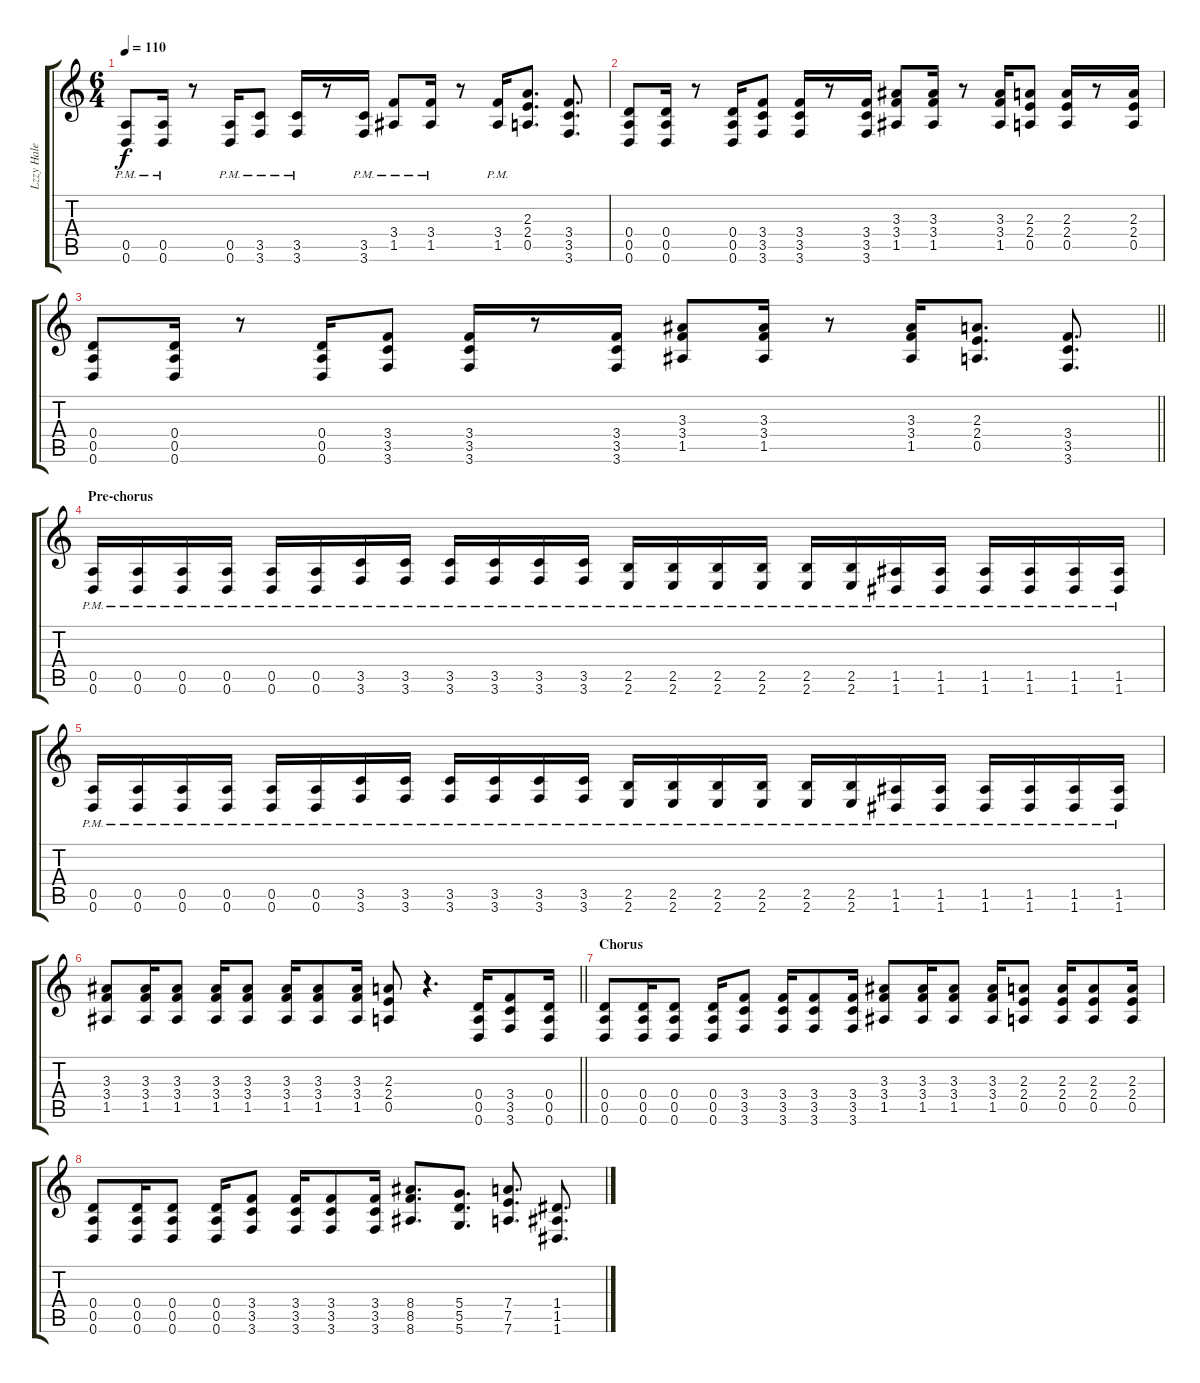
\track ("Lzzy Hale (Distortion)" "Lzzy Hale ") {instrument distortionguitar}
\staff {score tabs}
\tuning (E4 B3 G3 D3 A2 D2) {hide}
\ts (6 4)
\tempo 110
\clef g2
\ks c
(0.5{pm} 0.6{pm}).8{dy f} (0.5{pm} 0.6{pm}).16 r.8 (0.5{pm} 0.6{pm}).16 (3.5{pm} 3.6{pm}).8 (3.5{pm} 3.6{pm}).16 r.8 (3.5{pm} 3.6{pm}).16 (3.4 1.5{pm}).8 (3.4 1.5{pm}).16 r.8 (3.4 1.5{pm}).16 (2.3 2.4 0.5).8{d} (3.4 3.5 3.6).8{d} |
(0.4 0.5 0.6).8 (0.4 0.5 0.6).16 r.8 (0.4 0.5 0.6).16 (3.4 3.5 3.6).8 (3.4 3.5 3.6).16 r.8 (3.4 3.5 3.6).16 (3.3 3.4 1.5).8 (3.3 3.4 1.5).16 r.8 (3.3 3.4 1.5).16 (2.3 2.4 0.5).8 (2.3 2.4 0.5).16 r.8 (2.3 2.4 0.5).16 |
\barLineRight lightlight
(0.4 0.5 0.6).8 (0.4 0.5 0.6).16 r.8 (0.4 0.5 0.6).16 (3.4 3.5 3.6).8 (3.4 3.5 3.6).16 r.8 (3.4 3.5 3.6).16 (3.3 3.4 1.5).8 (3.3 3.4 1.5).16 r.8 (3.3 3.4 1.5).16 (2.3 2.4 0.5).8{d} (3.4 3.5 3.6).8{d} |
\section ("" "Pre-chorus")
(0.5{pm} 0.6{pm}).16 (0.5{pm} 0.6{pm}).16 (0.5{pm} 0.6{pm}).16 (0.5{pm} 0.6{pm}).16 (0.5{pm} 0.6{pm}).16 (0.5{pm} 0.6{pm}).16 (3.5{pm} 3.6{pm}).16 (3.5{pm} 3.6{pm}).16 (3.5{pm} 3.6{pm}).16 (3.5{pm} 3.6{pm}).16 (3.5{pm} 3.6{pm}).16 (3.5{pm} 3.6{pm}).16 (2.5{pm} 2.6{pm}).16 (2.5{pm} 2.6{pm}).16 (2.5{pm} 2.6{pm}).16 (2.5{pm} 2.6{pm}).16 (2.5{pm} 2.6{pm}).16 (2.5{pm} 2.6{pm}).16 (1.5{pm} 1.6{pm}).16 (1.5{pm} 1.6{pm}).16 (1.5{pm} 1.6{pm}).16 (1.5{pm} 1.6{pm}).16 (1.5{pm} 1.6{pm}).16 (1.5{pm} 1.6{pm}).16 |
(0.5{pm} 0.6{pm}).16 (0.5{pm} 0.6{pm}).16 (0.5{pm} 0.6{pm}).16 (0.5{pm} 0.6{pm}).16 (0.5{pm} 0.6{pm}).16 (0.5{pm} 0.6{pm}).16 (3.5{pm} 3.6{pm}).16 (3.5{pm} 3.6{pm}).16 (3.5{pm} 3.6{pm}).16 (3.5{pm} 3.6{pm}).16 (3.5{pm} 3.6{pm}).16 (3.5{pm} 3.6{pm}).16 (2.5{pm} 2.6{pm}).16 (2.5{pm} 2.6{pm}).16 (2.5{pm} 2.6{pm}).16 (2.5{pm} 2.6{pm}).16 (2.5{pm} 2.6{pm}).16 (2.5{pm} 2.6{pm}).16 (1.5{pm} 1.6{pm}).16 (1.5{pm} 1.6{pm}).16 (1.5{pm} 1.6{pm}).16 (1.5{pm} 1.6{pm}).16 (1.5{pm} 1.6{pm}).16 (1.5{pm} 1.6{pm}).16 |
\barLineRight lightlight
(3.3 3.4 1.5).8 (3.3 3.4 1.5).16 (3.3 3.4 1.5).8 (3.3 3.4 1.5).16 (3.3 3.4 1.5).8 (3.3 3.4 1.5).16 (3.3 3.4 1.5).8 (3.3 3.4 1.5).16 (2.3 2.4 0.5).8 r.4{d} (0.4 0.5 0.6).16 (3.4 3.5 3.6).8 (0.4 0.5 0.6).16 |
\section ("" "Chorus")
(0.4 0.5 0.6).8 (0.4 0.5 0.6).16 (0.4 0.5 0.6).8 (0.4 0.5 0.6).16 (3.4 3.5 3.6).8 (3.4 3.5 3.6).16 (3.4 3.5 3.6).8 (3.4 3.5 3.6).16 (3.3 3.4 1.5).8 (3.3 3.4 1.5).16 (3.3 3.4 1.5).8 (3.3 3.4 1.5).16 (2.3 2.4 0.5).8 (2.3 2.4 0.5).16 (2.3 2.4 0.5).8 (2.3 2.4 0.5).16 |
(0.4 0.5 0.6).8 (0.4 0.5 0.6).16 (0.4 0.5 0.6).8 (0.4 0.5 0.6).16 (3.4 3.5 3.6).8 (3.4 3.5 3.6).16 (3.4 3.5 3.6).8 (3.4 3.5 3.6).16 (8.4 8.5 8.6).8{d} (5.4 5.5 5.6).8{d} (7.4 7.5 7.6).8{d} (1.4 1.5 1.6).8{d}
